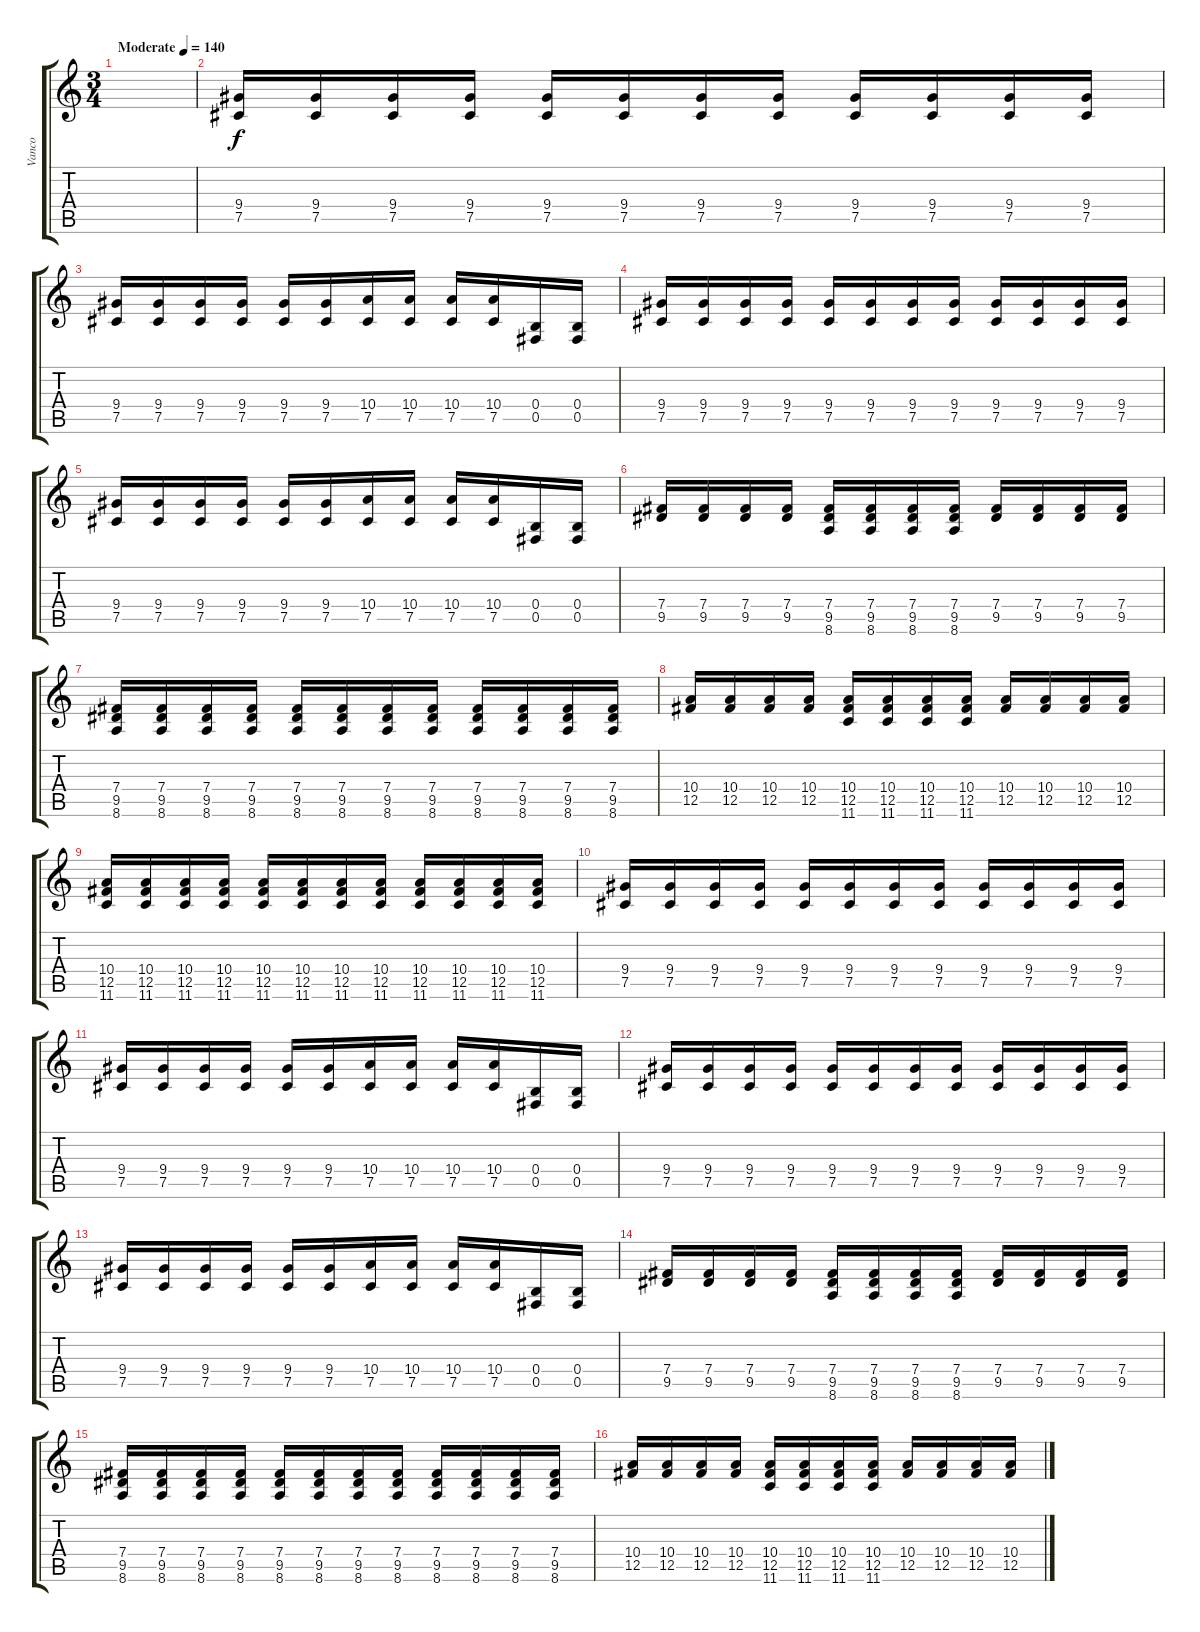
\track ("Vanco" "Vanco") {instrument distortionguitar}
\staff {score tabs}
\tuning (Db4 Ab3 E3 B2 Gb2 Db2) {hide}
\ts (3 4)
\tempo (140 "Moderate")
\clef g2
\ks c
|
(9.4 7.5).16 (9.4 7.5).16 (9.4 7.5).16 (9.4 7.5).16 (9.4 7.5).16 (9.4 7.5).16 (9.4 7.5).16 (9.4 7.5).16 (9.4 7.5).16 (9.4 7.5).16 (9.4 7.5).16 (9.4 7.5).16 |
(9.4 7.5).16 (9.4 7.5).16 (9.4 7.5).16 (9.4 7.5).16 (9.4 7.5).16 (9.4 7.5).16 (10.4 7.5).16 (10.4 7.5).16 (10.4 7.5).16 (10.4 7.5).16 (0.4 0.5).16 (0.4 0.5).16 |
(9.4 7.5).16 (9.4 7.5).16 (9.4 7.5).16 (9.4 7.5).16 (9.4 7.5).16 (9.4 7.5).16 (9.4 7.5).16 (9.4 7.5).16 (9.4 7.5).16 (9.4 7.5).16 (9.4 7.5).16 (9.4 7.5).16 |
(9.4 7.5).16 (9.4 7.5).16 (9.4 7.5).16 (9.4 7.5).16 (9.4 7.5).16 (9.4 7.5).16 (10.4 7.5).16 (10.4 7.5).16 (10.4 7.5).16 (10.4 7.5).16 (0.4 0.5).16 (0.4 0.5).16 |
(7.4 9.5).16 (7.4 9.5).16 (7.4 9.5).16 (7.4 9.5).16 (7.4 9.5 8.6).16 (7.4 9.5 8.6).16 (7.4 9.5 8.6).16 (7.4 9.5 8.6).16 (7.4 9.5).16 (7.4 9.5).16 (7.4 9.5).16 (7.4 9.5).16 |
(7.4 9.5 8.6).16 (7.4 9.5 8.6).16 (7.4 9.5 8.6).16 (7.4 9.5 8.6).16 (7.4 9.5 8.6).16 (7.4 9.5 8.6).16 (7.4 9.5 8.6).16 (7.4 9.5 8.6).16 (7.4 9.5 8.6).16 (7.4 9.5 8.6).16 (7.4 9.5 8.6).16 (7.4 9.5 8.6).16 |
(10.4 12.5).16 (10.4 12.5).16 (10.4 12.5).16 (10.4 12.5).16 (10.4 12.5 11.6).16 (10.4 12.5 11.6).16 (10.4 12.5 11.6).16 (10.4 12.5 11.6).16 (10.4 12.5).16 (10.4 12.5).16 (10.4 12.5).16 (10.4 12.5).16 |
(10.4 12.5 11.6).16 (10.4 12.5 11.6).16 (10.4 12.5 11.6).16 (10.4 12.5 11.6).16 (10.4 12.5 11.6).16 (10.4 12.5 11.6).16 (10.4 12.5 11.6).16 (10.4 12.5 11.6).16 (10.4 12.5 11.6).16 (10.4 12.5 11.6).16 (10.4 12.5 11.6).16 (10.4 12.5 11.6).16 |
(9.4 7.5).16 (9.4 7.5).16 (9.4 7.5).16 (9.4 7.5).16 (9.4 7.5).16 (9.4 7.5).16 (9.4 7.5).16 (9.4 7.5).16 (9.4 7.5).16 (9.4 7.5).16 (9.4 7.5).16 (9.4 7.5).16 |
(9.4 7.5).16 (9.4 7.5).16 (9.4 7.5).16 (9.4 7.5).16 (9.4 7.5).16 (9.4 7.5).16 (10.4 7.5).16 (10.4 7.5).16 (10.4 7.5).16 (10.4 7.5).16 (0.4 0.5).16 (0.4 0.5).16 |
(9.4 7.5).16 (9.4 7.5).16 (9.4 7.5).16 (9.4 7.5).16 (9.4 7.5).16 (9.4 7.5).16 (9.4 7.5).16 (9.4 7.5).16 (9.4 7.5).16 (9.4 7.5).16 (9.4 7.5).16 (9.4 7.5).16 |
(9.4 7.5).16 (9.4 7.5).16 (9.4 7.5).16 (9.4 7.5).16 (9.4 7.5).16 (9.4 7.5).16 (10.4 7.5).16 (10.4 7.5).16 (10.4 7.5).16 (10.4 7.5).16 (0.4 0.5).16 (0.4 0.5).16 |
(7.4 9.5).16 (7.4 9.5).16 (7.4 9.5).16 (7.4 9.5).16 (7.4 9.5 8.6).16 (7.4 9.5 8.6).16 (7.4 9.5 8.6).16 (7.4 9.5 8.6).16 (7.4 9.5).16 (7.4 9.5).16 (7.4 9.5).16 (7.4 9.5).16 |
(7.4 9.5 8.6).16 (7.4 9.5 8.6).16 (7.4 9.5 8.6).16 (7.4 9.5 8.6).16 (7.4 9.5 8.6).16 (7.4 9.5 8.6).16 (7.4 9.5 8.6).16 (7.4 9.5 8.6).16 (7.4 9.5 8.6).16 (7.4 9.5 8.6).16 (7.4 9.5 8.6).16 (7.4 9.5 8.6).16 |
(10.4 12.5).16 (10.4 12.5).16 (10.4 12.5).16 (10.4 12.5).16 (10.4 12.5 11.6).16 (10.4 12.5 11.6).16 (10.4 12.5 11.6).16 (10.4 12.5 11.6).16 (10.4 12.5).16 (10.4 12.5).16 (10.4 12.5).16 (10.4 12.5).16
